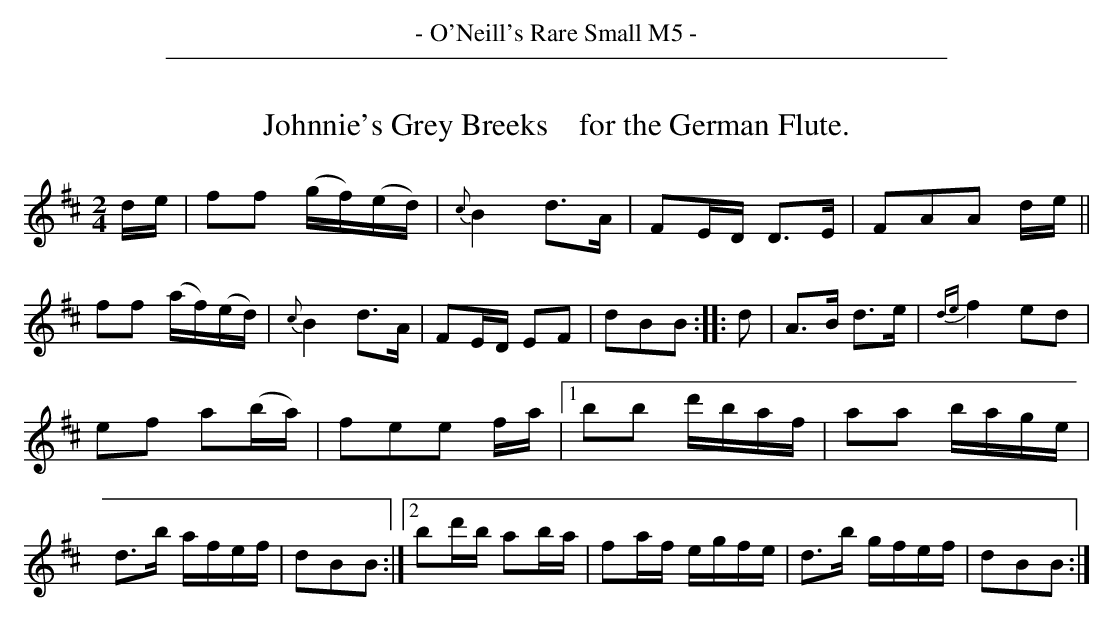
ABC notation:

X:1
T: Johnnie's Grey Breeks    for the German Flute.
M: 2/4
L: 1/16
K: D
de |\
f2f2 (gf)(ed) | {c}B4 d3A | F2ED D3E | F2A2A2 de ||\
f2f2 (af)(ed) | {c}B4 d3A | F2ED E2F2 | d2B2B2 ::\
d2 | A3B d3e | {de}f4 e2d2 |
e2f2 a2(ba) | f2e2e2 fa |\
[1 b2b2 d'baf | a2a2 bage | d3b afef | d2B2B2 :|\
[2 b2d'b a2ba | f2af egfe | d3b gfef | d2B2B2 :|
